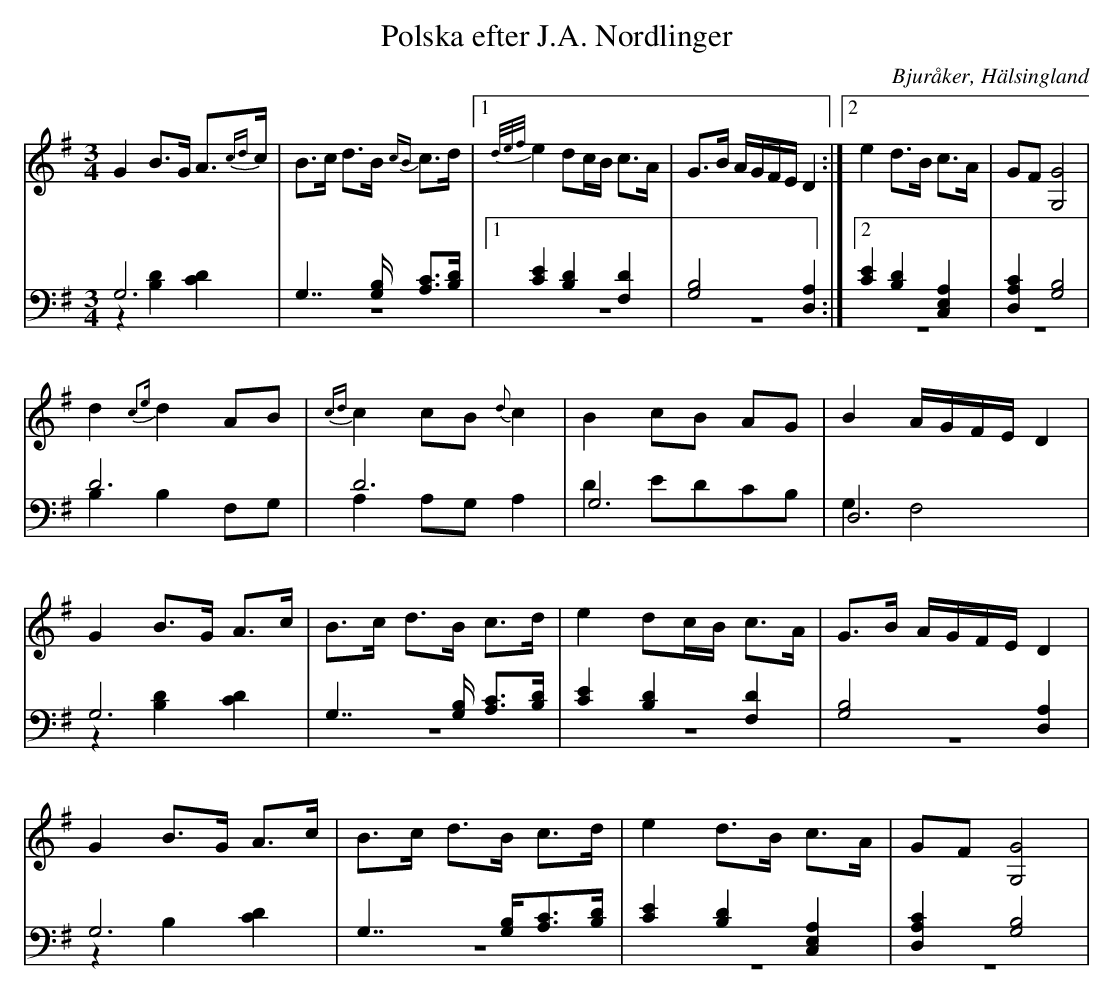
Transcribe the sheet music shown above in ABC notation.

X:1
T: Polska efter J.A. Nordlinger
O: Bjuråker, Hälsingland
M: 3/4
L: 1/8
K: G
V:1
V:2
V:3 merge
V:1
G2 B>G A>{cd2/3}c|B>c d>B {cB}c>d |1 {d/e/f/}e2 dc/B/ c>A| G>B A/G/F/E/ D2:|2 e2 d>B c>A|GF [G4G,4]  |
 d2 {c2e}d2 AB|{cd}c2 cB {d}c2|B2 cB AG|B2 A/G/F/E/ D2 |
G2 B>G A>c|B>c d>B c>d |e2 dc/B/ c>A|G>B A/G/F/E/ D2 |
G2 B>G A>c |B>c d>B c>d|e2 d>B c>A|GF [G,4G4] |
V:2 clef=bass
 G,6|G,7/2 [G,/B,/] [A,C]>[B,D]|1 [C2E2] [B,2D2] [F,2D2]| [G,4B,4] [D,2A,2]:|2 [C2E2] [B,2D2] [C,2E,2A,2]| [D,2A,2C2] [G,4B,4]|
D6 |D6 |G,6|D,6 |
G,6 | G,7/2 [G,/B,/] [A,C]>[B,D]| [C2E2] [B,2D2] [F,2D2]| [G,4B,4] [D,2A,2]|
G,6 |G,7/2 [G,/B,/][A,C]>[B,D]|[C2E2] [B,2D2] [C,2E,2A,2]|[D,2A,2C2] [G,4B,4] |
V:3 clef=bass
z2 [B,2D2] [C2D2]| z6|1 z6| z6:|2 z6|  z6|
B,2 B,2 F,G, |A,2 A,G, A,2 |D2 EDCB,|G,2 F,4 |
z2 [B,2D2] [C2D2]| z6 |z6 |z6|
z2 B,2 [C2D2] |z6|z6|z6|
